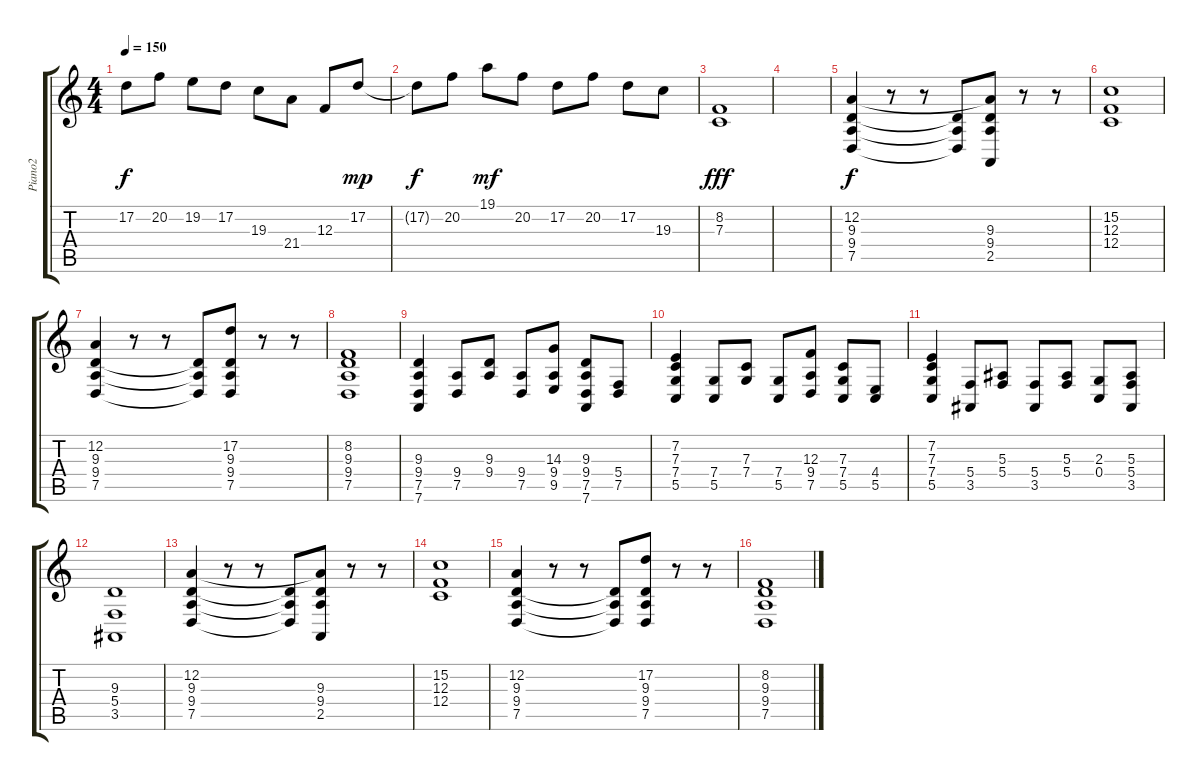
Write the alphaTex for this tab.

\track ("Piano2" "Piano2") {instrument acousticgrandpiano}
\staff {score tabs}
\tuning (D4 A3 F3 C3 G2 D2) {hide}
\ts (4 4)
\tempo 150
\clef g2
\ks c
17.2.8{dy f} 20.2.8 19.2.8 17.2.8 19.3.8 21.4.8 12.3.8 17.2.8{dy mp} |
17.2{t}.8{dy f} 20.2.8 19.1.8{dy mf} 20.2.8 17.2.8 20.2.8 17.2.8 19.3.8 |
(8.2 7.3).1{dy fff} |
|
(12.2 9.3 9.4 7.5).4{dy f} r.8 r.8 (9.3{t} 9.4{t} 7.5{t}).8 (12.2{t} 9.3 9.4 2.5).8 r.8 r.8 |
(15.2 12.3 12.4).1 |
(12.2 9.3 9.4 7.5).4 r.8 r.8 (9.3{t} 9.4{t} 7.5{t}).8 (17.2 9.3 9.4 7.5).8 r.8 r.8 |
(8.2 9.3 9.4 7.5).1 |
(9.3 9.4 7.5 7.6).4 (9.4 7.5).8 (9.3 9.4).8 (9.4 7.5).8 (14.3 9.4 9.5).8 (9.3 9.4 7.5 7.6).8 (5.4 7.5).8 |
(7.2 7.3 7.4 5.5).4 (7.4 5.5).8 (7.3 7.4).8 (7.4 5.5).8 (12.3 9.4 7.5).8 (7.3 7.4 5.5).8 (4.4 5.5).8 |
(7.2 7.3 7.4 5.5).4 (5.4 3.5).8 (5.3 5.4).8 (5.4 3.5).8 (5.3 5.4).8 (2.3 0.4).8 (5.3 5.4 3.5).8 |
(9.3 5.4 3.5).1 |
(12.2 9.3 9.4 7.5).4 r.8 r.8 (9.3{t} 9.4{t} 7.5{t}).8 (12.2{t} 9.3 9.4 2.5).8 r.8 r.8 |
(15.2 12.3 12.4).1 |
(12.2 9.3 9.4 7.5).4 r.8 r.8 (9.3{t} 9.4{t} 7.5{t}).8 (17.2 9.3 9.4 7.5).8 r.8 r.8 |
(8.2 9.3 9.4 7.5).1
